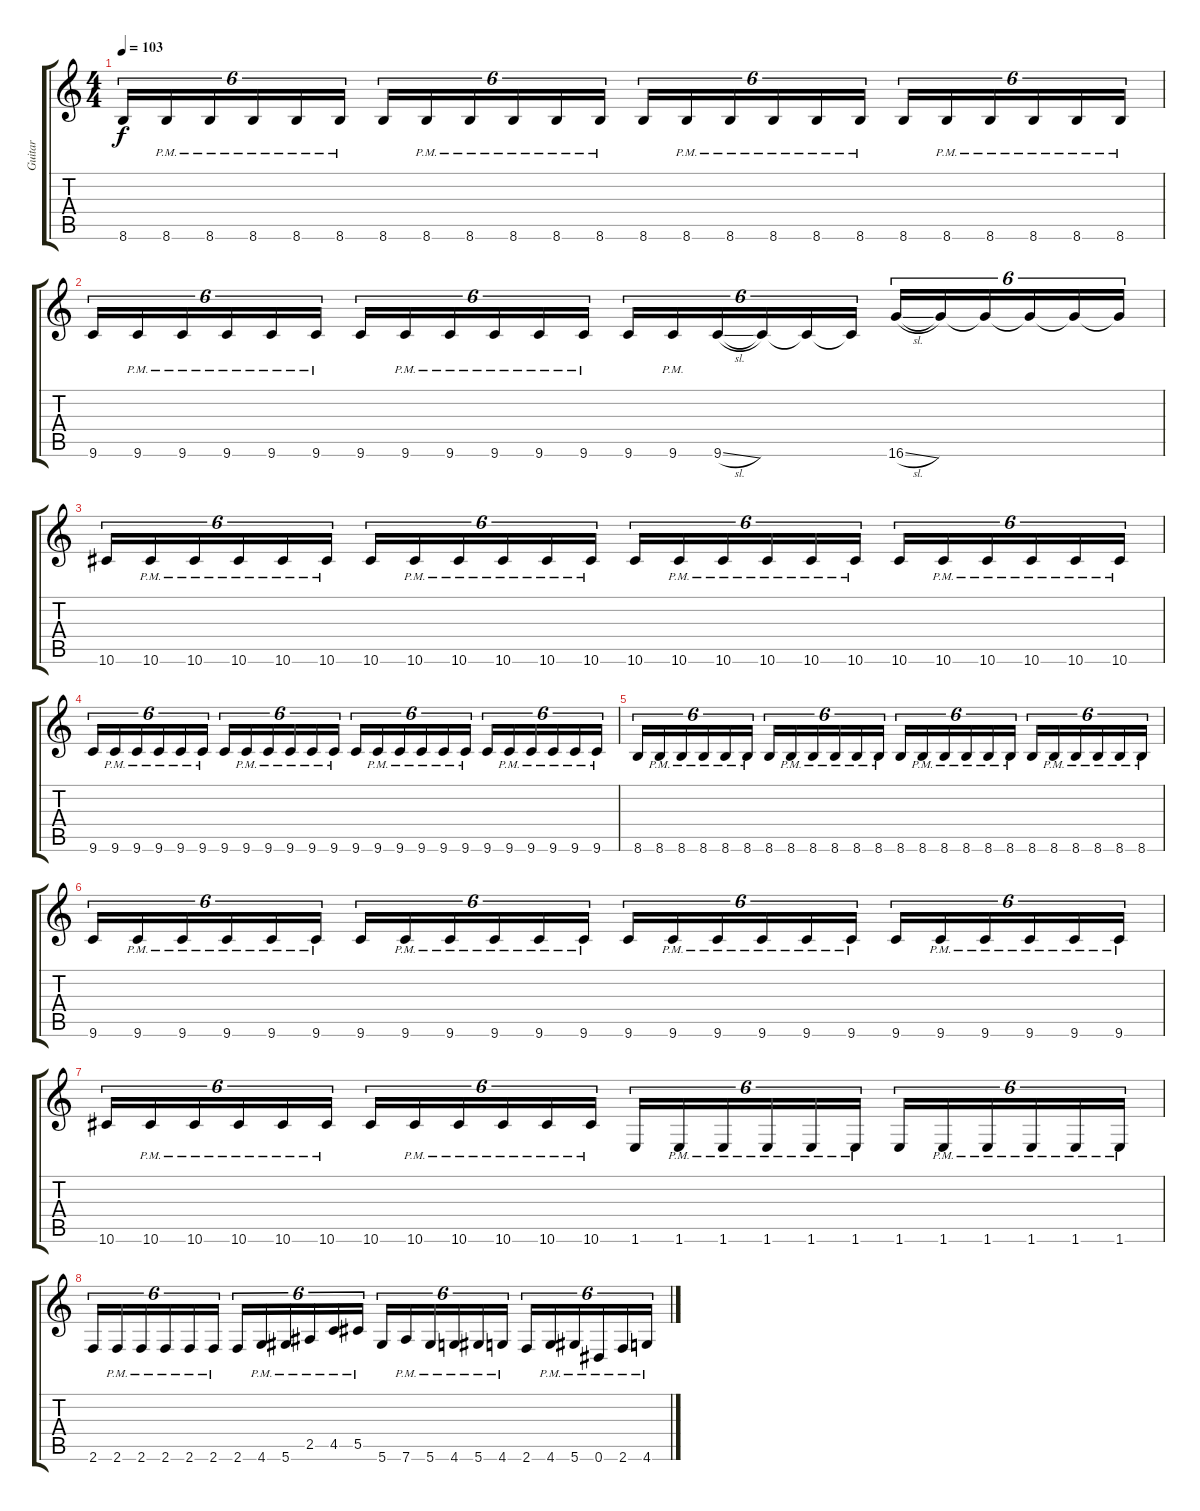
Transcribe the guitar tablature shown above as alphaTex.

\track ("Guitar" "Guitar") {instrument overdrivenguitar}
\staff {score tabs}
\tuning (Eb4 Bb3 Gb3 Db3 Ab2 Eb2) {hide}
\ts (4 4)
\tempo 103
\clef g2
\ks c
8.6.16{tu (6 4) dy f} 8.6{pm}.16{tu (6 4)} 8.6{pm}.16{tu (6 4)} 8.6{pm}.16{tu (6 4)} 8.6{pm}.16{tu (6 4)} 8.6{pm}.16{tu (6 4)} 8.6.16{tu (6 4)} 8.6{pm}.16{tu (6 4)} 8.6{pm}.16{tu (6 4)} 8.6{pm}.16{tu (6 4)} 8.6{pm}.16{tu (6 4)} 8.6{pm}.16{tu (6 4)} 8.6.16{tu (6 4)} 8.6{pm}.16{tu (6 4)} 8.6{pm}.16{tu (6 4)} 8.6{pm}.16{tu (6 4)} 8.6{pm}.16{tu (6 4)} 8.6{pm}.16{tu (6 4)} 8.6.16{tu (6 4)} 8.6{pm}.16{tu (6 4)} 8.6{pm}.16{tu (6 4)} 8.6{pm}.16{tu (6 4)} 8.6{pm}.16{tu (6 4)} 8.6{pm}.16{tu (6 4)} |
9.6.16{tu (6 4)} 9.6{pm}.16{tu (6 4)} 9.6{pm}.16{tu (6 4)} 9.6{pm}.16{tu (6 4)} 9.6{pm}.16{tu (6 4)} 9.6{pm}.16{tu (6 4)} 9.6.16{tu (6 4)} 9.6{pm}.16{tu (6 4)} 9.6{pm}.16{tu (6 4)} 9.6{pm}.16{tu (6 4)} 9.6{pm}.16{tu (6 4)} 9.6{pm}.16{tu (6 4)} 9.6.16{tu (6 4)} 9.6{pm}.16{tu (6 4)} 9.6{sl}.16{tu (6 4)} 9.6{t}.16{tu (6 4)} 9.6{t}.16{tu (6 4)} 9.6{t}.16{tu (6 4)} 16.6{sl}.16{tu (6 4)} 16.6{t}.16{tu (6 4)} 16.6{t}.16{tu (6 4)} 16.6{t}.16{tu (6 4)} 16.6{t}.16{tu (6 4)} 16.6{t}.16{tu (6 4)} |
10.6.16{tu (6 4)} 10.6{pm}.16{tu (6 4)} 10.6{pm}.16{tu (6 4)} 10.6{pm}.16{tu (6 4)} 10.6{pm}.16{tu (6 4)} 10.6{pm}.16{tu (6 4)} 10.6.16{tu (6 4)} 10.6{pm}.16{tu (6 4)} 10.6{pm}.16{tu (6 4)} 10.6{pm}.16{tu (6 4)} 10.6{pm}.16{tu (6 4)} 10.6{pm}.16{tu (6 4)} 10.6.16{tu (6 4)} 10.6{pm}.16{tu (6 4)} 10.6{pm}.16{tu (6 4)} 10.6{pm}.16{tu (6 4)} 10.6{pm}.16{tu (6 4)} 10.6{pm}.16{tu (6 4)} 10.6.16{tu (6 4)} 10.6{pm}.16{tu (6 4)} 10.6{pm}.16{tu (6 4)} 10.6{pm}.16{tu (6 4)} 10.6{pm}.16{tu (6 4)} 10.6{pm}.16{tu (6 4)} |
9.6.16{tu (6 4)} 9.6{pm}.16{tu (6 4)} 9.6{pm}.16{tu (6 4)} 9.6{pm}.16{tu (6 4)} 9.6{pm}.16{tu (6 4)} 9.6{pm}.16{tu (6 4)} 9.6.16{tu (6 4)} 9.6{pm}.16{tu (6 4)} 9.6{pm}.16{tu (6 4)} 9.6{pm}.16{tu (6 4)} 9.6{pm}.16{tu (6 4)} 9.6{pm}.16{tu (6 4)} 9.6.16{tu (6 4)} 9.6{pm}.16{tu (6 4)} 9.6{pm}.16{tu (6 4)} 9.6{pm}.16{tu (6 4)} 9.6{pm}.16{tu (6 4)} 9.6{pm}.16{tu (6 4)} 9.6.16{tu (6 4)} 9.6{pm}.16{tu (6 4)} 9.6{pm}.16{tu (6 4)} 9.6{pm}.16{tu (6 4)} 9.6{pm}.16{tu (6 4)} 9.6{pm}.16{tu (6 4)} |
8.6.16{tu (6 4)} 8.6{pm}.16{tu (6 4)} 8.6{pm}.16{tu (6 4)} 8.6{pm}.16{tu (6 4)} 8.6{pm}.16{tu (6 4)} 8.6{pm}.16{tu (6 4)} 8.6.16{tu (6 4)} 8.6{pm}.16{tu (6 4)} 8.6{pm}.16{tu (6 4)} 8.6{pm}.16{tu (6 4)} 8.6{pm}.16{tu (6 4)} 8.6{pm}.16{tu (6 4)} 8.6.16{tu (6 4)} 8.6{pm}.16{tu (6 4)} 8.6{pm}.16{tu (6 4)} 8.6{pm}.16{tu (6 4)} 8.6{pm}.16{tu (6 4)} 8.6{pm}.16{tu (6 4)} 8.6.16{tu (6 4)} 8.6{pm}.16{tu (6 4)} 8.6{pm}.16{tu (6 4)} 8.6{pm}.16{tu (6 4)} 8.6{pm}.16{tu (6 4)} 8.6{pm}.16{tu (6 4)} |
9.6.16{tu (6 4)} 9.6{pm}.16{tu (6 4)} 9.6{pm}.16{tu (6 4)} 9.6{pm}.16{tu (6 4)} 9.6{pm}.16{tu (6 4)} 9.6{pm}.16{tu (6 4)} 9.6.16{tu (6 4)} 9.6{pm}.16{tu (6 4)} 9.6{pm}.16{tu (6 4)} 9.6{pm}.16{tu (6 4)} 9.6{pm}.16{tu (6 4)} 9.6{pm}.16{tu (6 4)} 9.6.16{tu (6 4)} 9.6{pm}.16{tu (6 4)} 9.6{pm}.16{tu (6 4)} 9.6{pm}.16{tu (6 4)} 9.6{pm}.16{tu (6 4)} 9.6{pm}.16{tu (6 4)} 9.6.16{tu (6 4)} 9.6{pm}.16{tu (6 4)} 9.6{pm}.16{tu (6 4)} 9.6{pm}.16{tu (6 4)} 9.6{pm}.16{tu (6 4)} 9.6{pm}.16{tu (6 4)} |
10.6.16{tu (6 4)} 10.6{pm}.16{tu (6 4)} 10.6{pm}.16{tu (6 4)} 10.6{pm}.16{tu (6 4)} 10.6{pm}.16{tu (6 4)} 10.6{pm}.16{tu (6 4)} 10.6.16{tu (6 4)} 10.6{pm}.16{tu (6 4)} 10.6{pm}.16{tu (6 4)} 10.6{pm}.16{tu (6 4)} 10.6{pm}.16{tu (6 4)} 10.6{pm}.16{tu (6 4)} 1.6.16{tu (6 4)} 1.6{pm}.16{tu (6 4)} 1.6{pm}.16{tu (6 4)} 1.6{pm}.16{tu (6 4)} 1.6{pm}.16{tu (6 4)} 1.6{pm}.16{tu (6 4)} 1.6.16{tu (6 4)} 1.6{pm}.16{tu (6 4)} 1.6{pm}.16{tu (6 4)} 1.6{pm}.16{tu (6 4)} 1.6{pm}.16{tu (6 4)} 1.6{pm}.16{tu (6 4)} |
2.6.16{tu (6 4)} 2.6{pm}.16{tu (6 4)} 2.6{pm}.16{tu (6 4)} 2.6{pm}.16{tu (6 4)} 2.6{pm}.16{tu (6 4)} 2.6{pm}.16{tu (6 4)} 2.6.16{tu (6 4)} 4.6{pm}.16{tu (6 4)} 5.6{pm}.16{tu (6 4)} 2.5{pm}.16{tu (6 4)} 4.5{pm}.16{tu (6 4)} 5.5{pm}.16{tu (6 4)} 5.6.16{tu (6 4)} 7.6{pm}.16{tu (6 4)} 5.6{pm}.16{tu (6 4)} 4.6{pm}.16{tu (6 4)} 5.6{pm}.16{tu (6 4)} 4.6{pm}.16{tu (6 4)} 2.6.16{tu (6 4)} 4.6{pm}.16{tu (6 4)} 5.6{pm}.16{tu (6 4)} 0.6{pm}.16{tu (6 4)} 2.6{pm}.16{tu (6 4)} 4.6{pm}.16{tu (6 4)}
